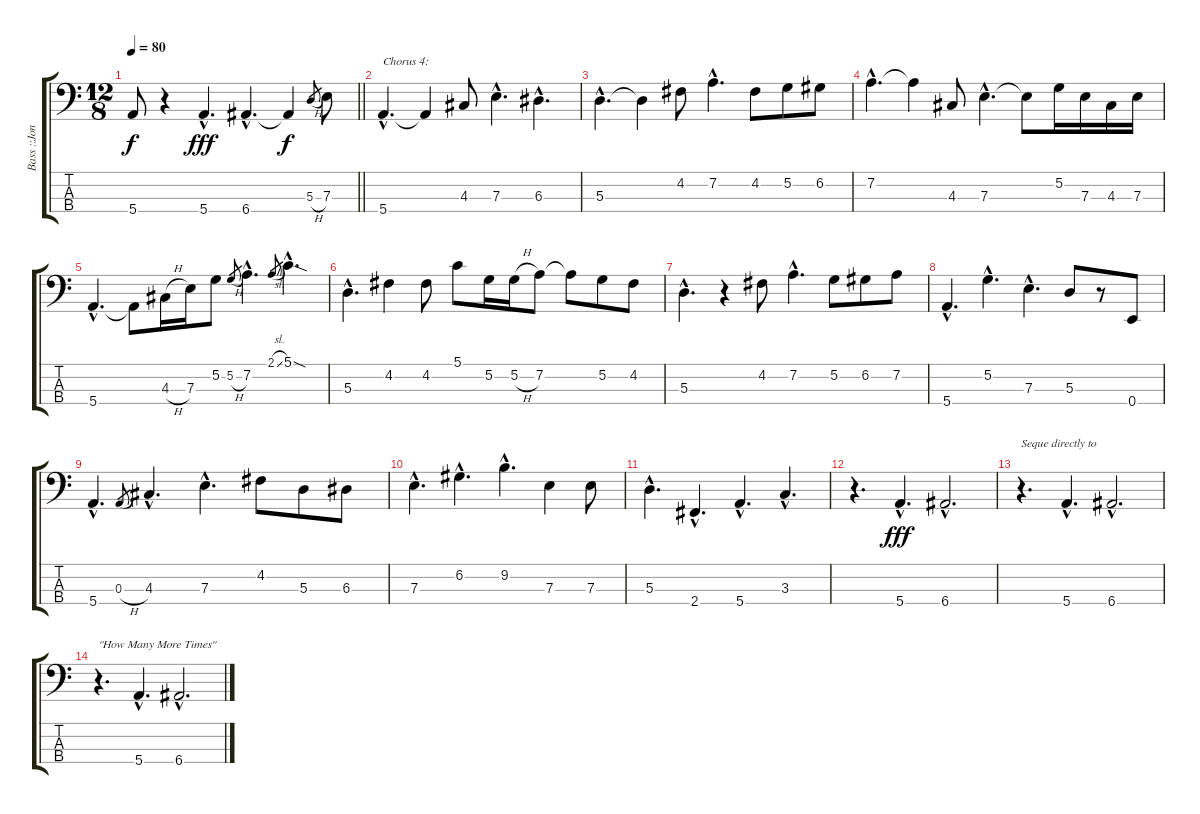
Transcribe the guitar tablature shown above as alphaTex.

\track ("Bass ::Jones::" "Bass ::Jon") {instrument electricbassfinger}
\staff {score tabs}
\tuning (G2 D2 A1 E1) {hide}
\ts (12 8)
\tempo 80
\clef f4
\barLineRight lightlight
\ks c
5.4.8{dy f} r.4 5.4{hac}.4{d dy fff} 6.4{hac}.4{d} 6.4{t}.4{dy f} 5.3{h}.8{gr} 7.3.8 |
5.4{hac}.4{d txt "Chorus 4:"} 5.4{t}.4 4.3.8 7.3{hac}.4{d} 6.3{hac}.4{d} |
5.3{hac}.4{d} 5.3{t}.4 4.2.8 7.2{hac}.4{d} 4.2.8 5.2.8 6.2.8 |
7.2{hac}.4{d} 7.2{t}.4 4.3.8 7.3{hac}.4{d} 7.3{t}.8 5.2.16 7.3.16 4.3.16 7.3.16 |
5.4{hac}.4{d} 5.4{t}.8 4.3{h}.16 7.3.16 5.2.8 5.2{h}.8{gr} 7.2{hac}.4{d} 2.1{sl}.8{gr} 5.1{sod hac}.4{d} |
5.3{hac}.4{d} 4.2.4 4.2.8 5.1.8 5.2.16 5.2{h}.16 7.2.8 7.2{t}.8 5.2.8 4.2.8 |
5.3{hac}.4{d} r.4 4.2.8 7.2{hac}.4{d} 5.2.8 6.2.8 7.2.8 |
5.4{hac}.4{d} 5.2{hac}.4{d} 7.3{hac}.4{d} 5.3.8 r.8 0.4.8 |
5.4{hac}.4{d} 0.3{h}.8{gr} 4.3{hac}.4{d} 7.3{hac}.4{d} 4.2.8 5.3.8 6.3.8 |
7.3{hac}.4{d} 6.2{hac}.4{d} 9.2{hac}.4{d} 7.3.4 7.3.8 |
5.3{hac}.4{d} 2.4{hac}.4{d} 5.4{hac}.4{d} 3.3{hac}.4{d} |
r.4{d} 5.4{hac}.4{d dy fff} 6.4{hac}.2{d} |
r.4{d txt "Seque directly to"} 5.4{hac}.4{d} 6.4{hac}.2{d} |
r.4{d txt "\"How Many More Times\""} 5.4{hac}.4{d} 6.4{hac}.2{d}
